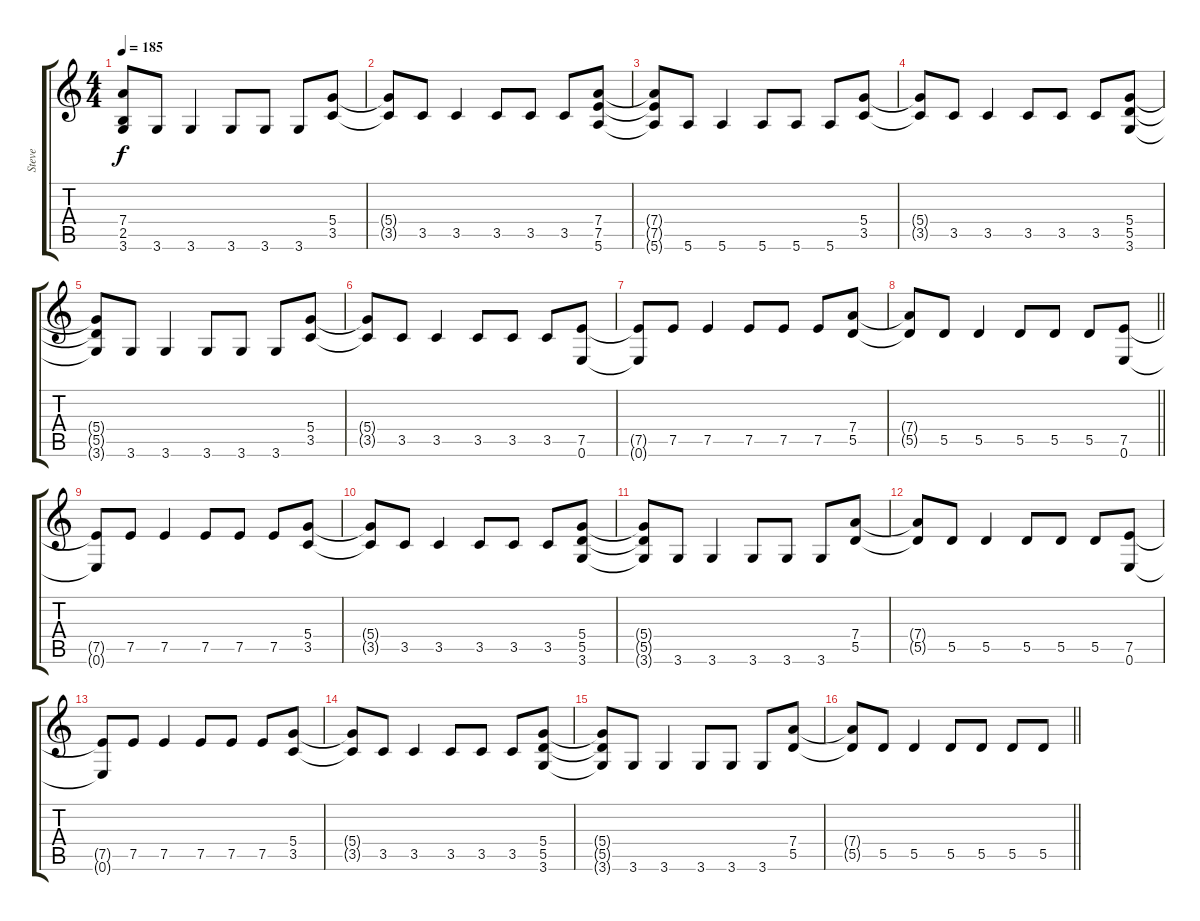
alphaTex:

\track ("Steve" "Steve") {instrument electricbassfinger}
\staff {score tabs}
\tuning (E4 B3 G3 D3 A2 E2) {hide}
\ts (4 4)
\tempo 185
\clef g2
\ks c
(7.4{t} 2.5{t} 3.6{t}).8{dy f} 3.6.8 3.6.4 3.6.8 3.6.8 3.6.8 (5.4 3.5).8 |
(5.4{t} 3.5{t}).8 3.5.8 3.5.4 3.5.8 3.5.8 3.5.8 (7.4 7.5 5.6).8 |
(7.4{t} 7.5{t} 5.6{t}).8 5.6.8 5.6.4 5.6.8 5.6.8 5.6.8 (5.4 3.5).8 |
(5.4{t} 3.5{t}).8 3.5.8 3.5.4 3.5.8 3.5.8 3.5.8 (5.4 5.5 3.6).8 |
(5.4{t} 5.5{t} 3.6{t}).8 3.6.8 3.6.4 3.6.8 3.6.8 3.6.8 (5.4 3.5).8 |
(5.4{t} 3.5{t}).8 3.5.8 3.5.4 3.5.8 3.5.8 3.5.8 (7.5 0.6).8 |
(7.5{t} 0.6{t}).8 7.5.8 7.5.4 7.5.8 7.5.8 7.5.8 (7.4 5.5).8 |
\barLineRight lightlight
(7.4{t} 5.5{t}).8 5.5.8 5.5.4 5.5.8 5.5.8 5.5.8 (7.5 0.6).8 |
(7.5{t} 0.6{t}).8 7.5.8 7.5.4 7.5.8 7.5.8 7.5.8 (5.4 3.5).8 |
(5.4{t} 3.5{t}).8 3.5.8 3.5.4 3.5.8 3.5.8 3.5.8 (5.4 5.5 3.6).8 |
(5.4{t} 5.5{t} 3.6{t}).8 3.6.8 3.6.4 3.6.8 3.6.8 3.6.8 (7.4 5.5).8 |
(7.4{t} 5.5{t}).8 5.5.8 5.5.4 5.5.8 5.5.8 5.5.8 (7.5 0.6).8 |
(7.5{t} 0.6{t}).8 7.5.8 7.5.4 7.5.8 7.5.8 7.5.8 (5.4 3.5).8 |
(5.4{t} 3.5{t}).8 3.5.8 3.5.4 3.5.8 3.5.8 3.5.8 (5.4 5.5 3.6).8 |
(5.4{t} 5.5{t} 3.6{t}).8 3.6.8 3.6.4 3.6.8 3.6.8 3.6.8 (7.4 5.5).8 |
\barLineRight lightlight
(7.4{t} 5.5{t}).8 5.5.8 5.5.4 5.5.8 5.5.8 5.5.8 5.5.8
